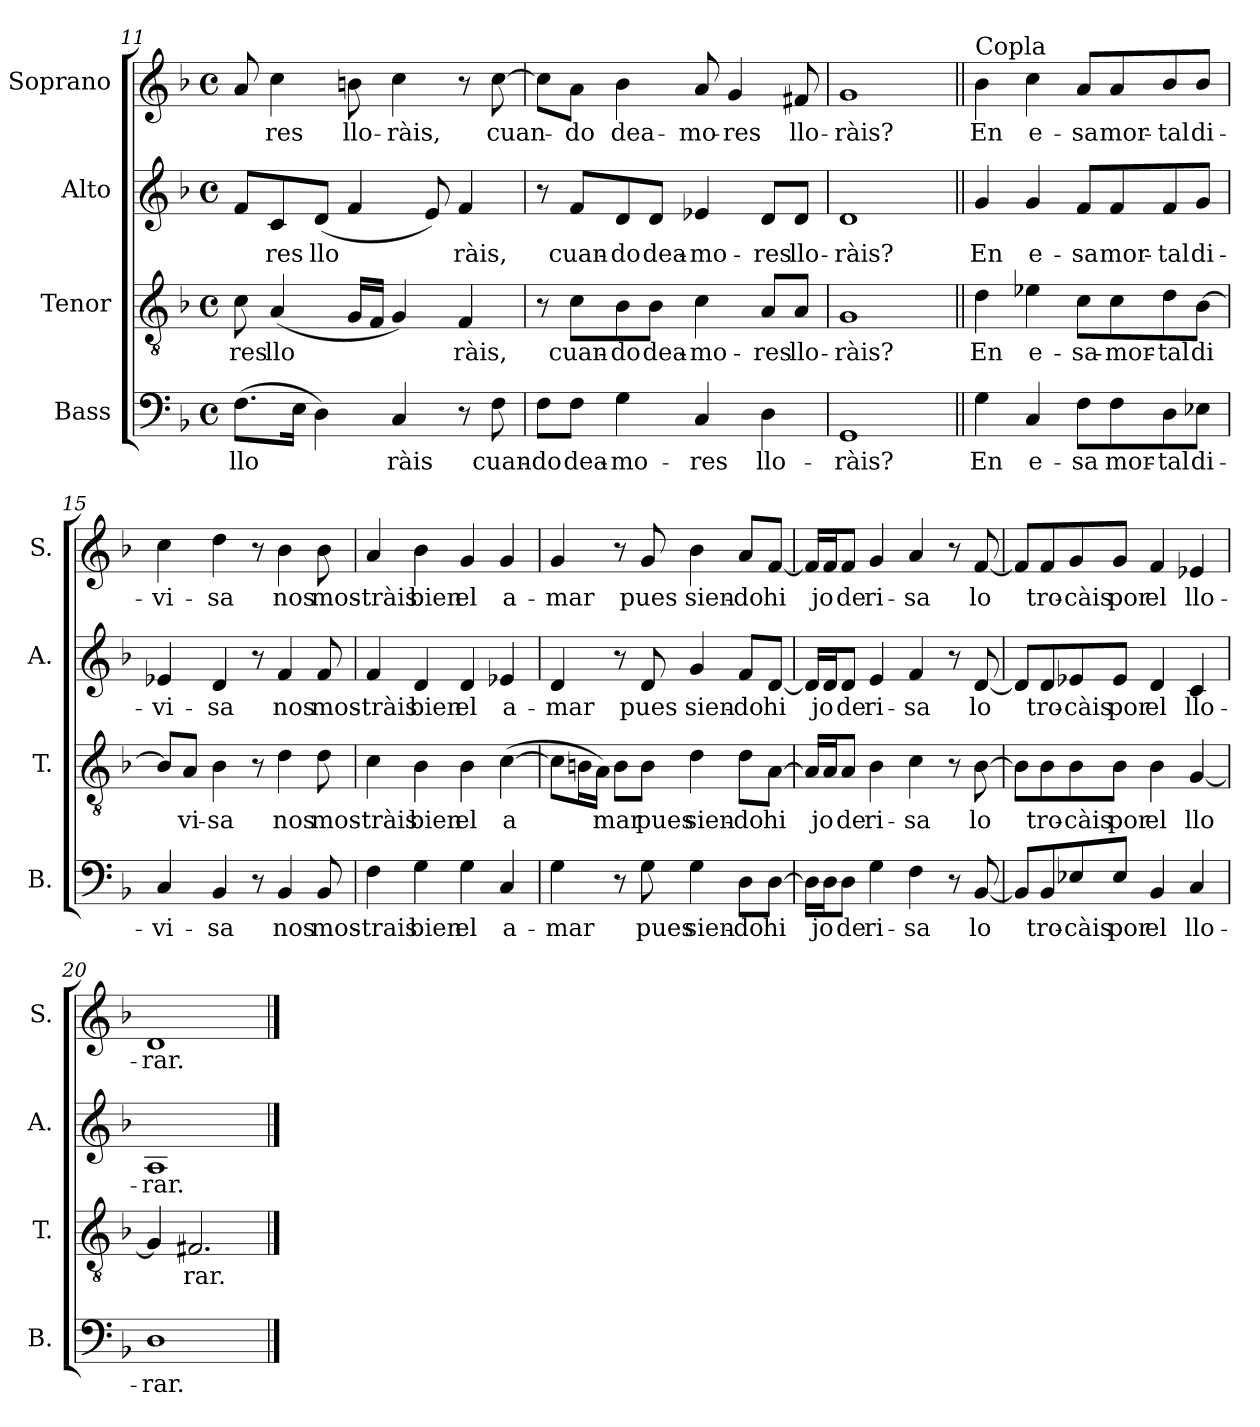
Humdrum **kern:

**kern	**text	**kern	**text	**kern	**text	**kern	**text
*part4	*part4	*part3	*part3	*part2	*part2	*part1	*part1
*staff4	*staff4	*staff3	*staff3	*staff2	*staff2	*staff1	*staff1
*I"Bass	*	*I"Tenor	*	*I"Alto	*	*I"Soprano	*
*I'B.	*	*I'T.	*	*I'A.	*	*I'S.	*
*clefF4	*	*clefGv2	*	*clefG2	*	*clefG2	*
*k[b-]	*	*k[b-]	*	*k[b-]	*	*k[b-]	*
*M4/4	*	*M4/4	*	*M4/4	*	*M4/4	*
*met(c)	*	*met(c)	*	*met(c)	*	*met(c)	*
=11	=11	=11	=11	=11	=11	=11	=11
!	!LO:LY:b	!	!LO:LY:b	!	!	!	!
(>8.F\L	llo	8c\	-res	8f/L	.	8a/	.
!	!	!	!LO:LY:b	!	!LO:LY:b	!	!LO:LY:b
.	.	(<4A/	llo	8c/	res	4cc\	res
16E\Jk	.	.	.	.	.	.	.
!	!	!	!	!	!LO:LY:b	!	!
4D\)	.	.	.	(<8d/J	llo	.	.
!	!	!	!	!	!	!	!LO:LY:b
.	.	16G/LL	.	4f/	.	8bn\	llo-
.	.	16F/JJ	.	.	.	.	.
!	!LO:LY:b	!	!	!	!	!	!LO:LY:b
4C/	ràis	4G/)	.	.	.	4cc\	-ràis,
.	.	.	.	8e/)	.	.	.
!	!	!	!LO:LY:b	!	!LO:LY:b	!	!
8r	.	4F/	ràis,	4f/	ràis,	8r	.
!	!LO:LY:b	!	!	!	!	!	!LO:LY:b
8F\	cuan-	.	.	.	.	[8cc\	cuan-
=12	=12	=12	=12	=12	=12	=12	=12
!	!LO:LY:b	!	!	!	!	!	!
8F\L	-do	8r	.	8r	.	8cc\L]	.
!	!LO:LY:b	!	!LO:LY:b	!	!LO:LY:b	!	!LO:LY:b
8F\J	dea-	8c\L	cuan-	8f/L	cuan-	8a\J	-do
!	!LO:LY:b	!	!LO:LY:b	!	!LO:LY:b	!	!LO:LY:b
4G\	-mo-	8B-\	-do	8d/	-do	4b-\	dea-
!	!	!	!LO:LY:b	!	!LO:LY:b	!	!
.	.	8B-\J	dea-	8d/J	dea-	.	.
!	!LO:LY:b	!	!LO:LY:b	!	!LO:LY:b	!	!LO:LY:b
4C/	-res	4c\	-mo-	4e-X/	-mo-	8a/	-mo-
!	!	!	!	!	!	!	!LO:LY:b
.	.	.	.	.	.	4g/	-res
!	!LO:LY:b	!	!LO:LY:b	!	!LO:LY:b	!	!
4D\	llo-	8A/L	-res	8d/L	-res	.	.
!	!	!	!LO:LY:b	!	!LO:LY:b	!	!LO:LY:b
.	.	8A/J	llo-	8d/J	llo-	8f#X/	llo-
=13	=13	=13	=13	=13	=13	=13	=13
!	!LO:LY:b	!	!LO:LY:b	!	!LO:LY:b	!	!LO:LY:b
1GG	-ràis?	1G	-ràis?	1d	-ràis?	1g	-ràis?
!!LO:PB:g=z
=14||	=14||	=14||	=14||	=14||	=14||	=14||	=14||
*	*	*	*	*	*	*MM70	*
!	!	!	!	!	!	!LO:TX:a:t=Copla	!
!	!LO:LY:b	!	!LO:LY:b	!	!LO:LY:b	!	!LO:LY:b
4G\	En	4d\	En	4g/	En	4b-\	En
!	!LO:LY:b	!	!LO:LY:b	!	!LO:LY:b	!	!LO:LY:b
4C/	e-	4e-X\	e-	4g/	e-	4cc\	e-
!	!LO:LY:b	!	!LO:LY:b	!	!LO:LY:b	!	!LO:LY:b
8F\L	-sa	8c\L	-sa-	8f/L	-sa	8a/L	-sa
!	!LO:LY:b	!	!LO:LY:b	!	!LO:LY:b	!	!LO:LY:b
8F\	mor-	8c\	mor-	8f/	mor-	8a/	mor-
!	!LO:LY:b	!	!LO:LY:b	!	!LO:LY:b	!	!LO:LY:b
8D\	-tal	8d\	-tal	8f/	-tal	8b-/	-tal
!	!LO:LY:b	!	!LO:LY:b	!	!LO:LY:b	!	!LO:LY:b
8E-X\J	di-	[8B-\J	di	8g/J	di-	8b-/J	di-
=15	=15	=15	=15	=15	=15	=15	=15
!	!LO:LY:b	!	!	!	!LO:LY:b	!	!LO:LY:b
4C/	-vi-	8B-/L]	.	4e-X/	-vi-	4cc\	-vi-
!	!	!	!LO:LY:b	!	!	!	!
.	.	8A/J	vi-	.	.	.	.
!	!LO:LY:b	!	!LO:LY:b	!	!LO:LY:b	!	!LO:LY:b
4BB-/	-sa	4B-\	-sa	4d/	-sa	4dd\	-sa
8r	.	8r	.	8r	.	8r	.
!	!LO:LY:b	!	!LO:LY:b	!	!LO:LY:b	!	!LO:LY:b
4BB-/	nos	4d\	nos	4f/	nos	4b-\	nos
!	!LO:LY:b	!	!LO:LY:b	!	!LO:LY:b	!	!LO:LY:b
8BB-/	mos-	8d\	mos-	8f/	mos-	8b-\	mos-
=16	=16	=16	=16	=16	=16	=16	=16
!	!LO:LY:b	!	!LO:LY:b	!	!LO:LY:b	!	!LO:LY:b
4F\	-trais	4c\	-tràis	4f/	-tràis	4a/	-tràis
!	!LO:LY:b	!	!LO:LY:b	!	!LO:LY:b	!	!LO:LY:b
4G\	bien	4B-\	bien	4d/	bien	4b-\	bien
!	!LO:LY:b	!	!LO:LY:b	!	!LO:LY:b	!	!LO:LY:b
4G\	el	4B-\	el	4d/	el	4g/	el
!	!LO:LY:b	!	!LO:LY:b	!	!LO:LY:b	!	!LO:LY:b
4C/	a-	(>[4c\	a	4e-X/	a-	4g/	a-
=17	=17	=17	=17	=17	=17	=17	=17
!	!LO:LY:b	!	!	!	!LO:LY:b	!	!LO:LY:b
4G\	-mar	8c\L]	.	4d/	-mar	4g/	-mar
.	.	16Bn\L	.	.	.	.	.
.	.	16A\JJ)	.	.	.	.	.
!	!	!	!LO:LY:b	!	!	!	!
8r	.	8B\L	-mar	8r	.	8r	.
!	!LO:LY:b	!	!LO:LY:b	!	!LO:LY:b	!	!LO:LY:b
8G\	pues	8B\J	pues	8d/	pues	8g/	pues
!	!LO:LY:b	!	!LO:LY:b	!	!LO:LY:b	!	!LO:LY:b
4G\	sien-	4d\	sien-	4g/	sien-	4b-\	sien-
!	!LO:LY:b	!	!LO:LY:b	!	!LO:LY:b	!	!LO:LY:b
8D\L	-do	8d\L	-do	8f/L	-do	8a/L	-do
!	!LO:LY:b	!	!LO:LY:b	!	!LO:LY:b	!	!LO:LY:b
[8D\J	hi	[8A\J	hi	[8d/J	hi	[8f/J	hi
=18	=18	=18	=18	=18	=18	=18	=18
16D\LL]	.	16A/LL]	.	16d/LL]	.	16f/LL]	.
!	!LO:LY:b	!	!LO:LY:b	!	!LO:LY:b	!	!LO:LY:b
16D\J	jo	16A/J	jo	16d/J	jo	16f/J	jo
!	!LO:LY:b	!	!LO:LY:b	!	!LO:LY:b	!	!LO:LY:b
8D\J	de	8A/J	de	8d/J	de	8f/J	de
!	!LO:LY:b	!	!LO:LY:b	!	!LO:LY:b	!	!LO:LY:b
4G\	ri-	4B-\	ri-	4e/	ri-	4g/	ri-
!	!LO:LY:b	!	!LO:LY:b	!	!LO:LY:b	!	!LO:LY:b
4F\	-sa	4c\	-sa	4f/	-sa	4a/	-sa
8r	.	8r	.	8r	.	8r	.
!	!LO:LY:b	!	!LO:LY:b	!	!LO:LY:b	!	!LO:LY:b
[8BB-/	lo	[8B-\	lo	[8d/	lo	[8f/	lo
!!LO:LB:g=z
=19	=19	=19	=19	=19	=19	=19	=19
8BB-/L]	.	8B-\L]	.	8d/L]	.	8f/L]	.
!	!LO:LY:b	!	!LO:LY:b	!	!LO:LY:b	!	!LO:LY:b
8BB-/	tro-	8B-\	tro-	8d/	tro-	8f/	tro-
!	!LO:LY:b	!	!LO:LY:b	!	!LO:LY:b	!	!LO:LY:b
8E-X/	-càis	8B-\	-càis	8e-X/	-càis	8g/	-càis
!	!LO:LY:b	!	!LO:LY:b	!	!LO:LY:b	!	!LO:LY:b
8E-/J	por	8B-\J	por	8e-/J	por	8g/J	por
!	!LO:LY:b	!	!LO:LY:b	!	!LO:LY:b	!	!LO:LY:b
4BB-/	el	4B-\	el	4d/	el	4f/	el
!	!LO:LY:b	!	!LO:LY:b	!	!LO:LY:b	!	!LO:LY:b
4C/	llo-	[4G/	llo	4c/	llo-	4e-X/	llo-
=20	=20	=20	=20	=20	=20	=20	=20
!	!LO:LY:b	!	!	!	!LO:LY:b	!	!LO:LY:b
1D	-rar.	4G/]	.	1A	-rar.	1d	-rar.
!	!	!	!LO:LY:b	!	!	!	!
.	.	2.F#X/	rar.	.	.	.	.
==	==	==	==	==	==	==	==
*-	*-	*-	*-	*-	*-	*-	*-
